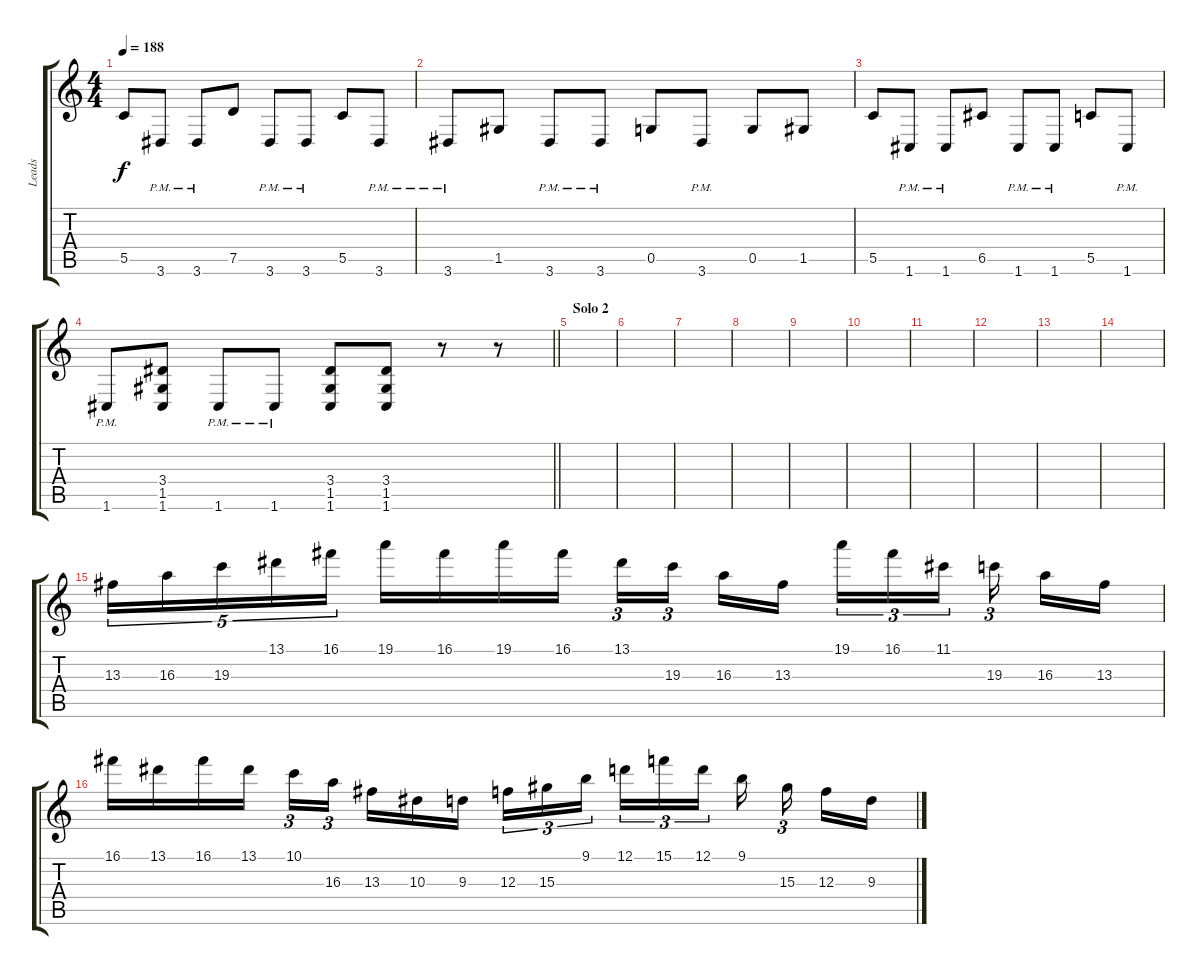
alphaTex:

\track ("Leads" "Leads") {instrument overdrivenguitar}
\staff {score tabs}
\tuning (D4 A3 F3 C3 G2 C2) {hide}
\ts (4 4)
\tempo 188
\clef g2
\ks c
5.5.8{dy f} 3.6{pm}.8 3.6{pm}.8 7.5.8 3.6{pm}.8 3.6{pm}.8 5.5.8 3.6{pm}.8 |
3.6{pm}.8 1.5.8 3.6{pm}.8 3.6{pm}.8 0.5.8 3.6{pm}.8 0.5.8 1.5.8 |
5.5.8 1.6{pm}.8 1.6{pm}.8 6.5.8 1.6{pm}.8 1.6{pm}.8 5.5.8 1.6{pm}.8 |
\barLineRight lightlight
1.6{pm}.8 (3.4 1.5 1.6).8 1.6{pm}.8 1.6{pm}.8 (3.4 1.5 1.6).8 (3.4 1.5 1.6).8 r.8 r.8 |
\section ("" "Solo 2")
|
|
|
|
|
|
|
|
|
|
13.3.16{tu (5 4)} 16.3.16{tu (5 4)} 19.3.16{tu (5 4)} 13.1.16{tu (5 4)} 16.1.16{tu (5 4)} 19.1.16 16.1.16 19.1.16 16.1.16 13.1.16{tu (3 2)} 19.3.16{tu (3 2) beam splitsecondary} 16.3.16 13.3.16{beam splitsecondary} 19.1.16{tu (3 2)} 16.1.16{tu (3 2)} 11.1.16{tu (3 2) beam splitsecondary} 19.3.16{tu (3 2) beam splitsecondary} 16.3.16 13.3.16 |
16.1.16 13.1.16 16.1.16 13.1.16 10.1.16{tu (3 2)} 16.3.16{tu (3 2) beam splitsecondary} 13.3.16 10.3.16 9.3.16 12.3.16{tu (3 2)} 15.3.16{tu (3 2)} 9.1.16{tu (3 2) beam splitsecondary} 12.1.16{tu (3 2)} 15.1.16{tu (3 2)} 12.1.16{tu (3 2)} 9.1.16{beam splitsecondary} 15.3.16{tu (3 2) beam splitsecondary} 12.3.16 9.3.16
